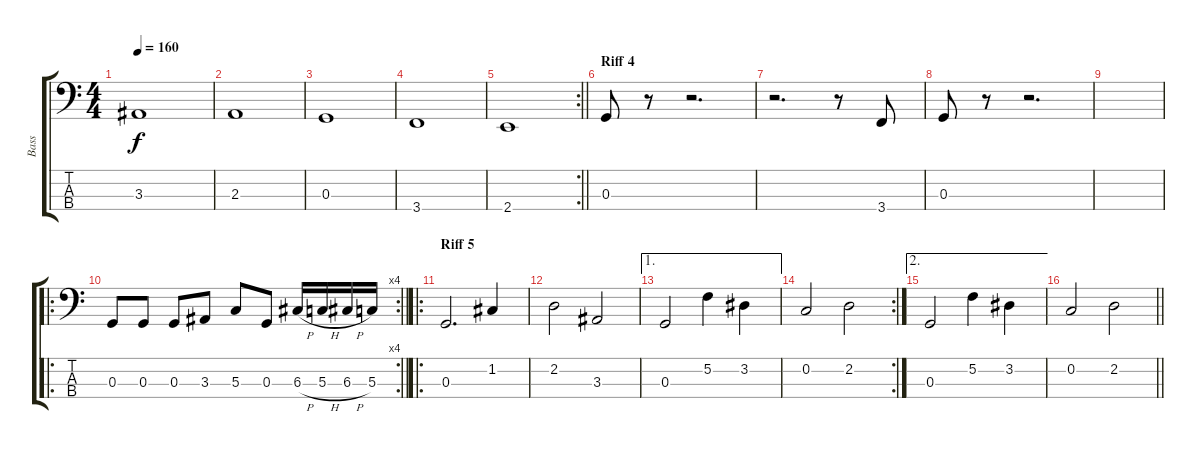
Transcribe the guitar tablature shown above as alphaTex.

\track ("Bass" "Bass") {instrument electricbassfinger}
\staff {score tabs}
\tuning (F2 C2 G1 D1) {hide}
\ts (4 4)
\tempo 160
\clef f4
\ks c
3.3.1{dy f} |
2.3.1 |
0.3.1 |
3.4.1 |
\rc 2
\barLineRight lightlight
2.4.1 |
\section ("" "Riff 4")
0.3.8 r.8 r.2{d} |
r.2{d} r.8 3.4.8 |
0.3.8 r.8 r.2{d} |
|
\ro
\rc 4
\barLineRight lightlight
0.3.8 0.3.8 0.3.8 3.3.8 5.3.8 0.3.8 6.3{h}.16 5.3{h}.16 6.3{h}.16 5.3.16 |
\ro
\section ("" "Riff 5")
0.3.2{d} 1.2.4 |
2.2.2 3.3.2 |
\ae 1
0.3.2 5.2.4 3.2.4 |
\rc 2
0.2.2 2.2.2 |
\ae 2
0.3.2 5.2.4 3.2.4 |
\barLineRight lightlight
0.2.2 2.2.2
